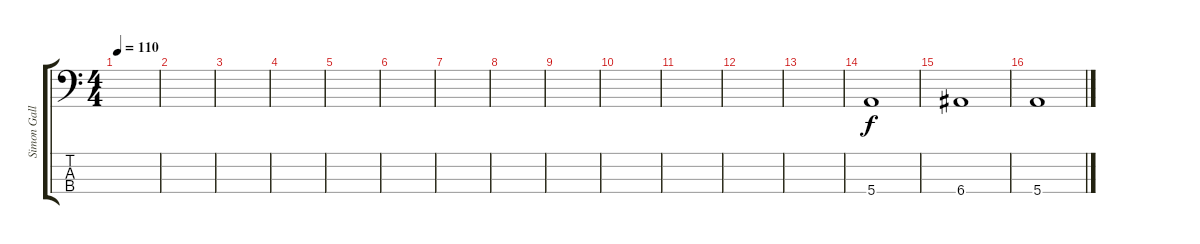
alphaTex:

\track ("Simon Gallup" "Simon Gall") {instrument electricbasspick}
\staff {score tabs}
\tuning (G2 D2 A1 E1) {hide}
\ts (4 4)
\tempo 110
\clef f4
\ks c
|
|
|
|
|
|
|
|
|
|
|
|
|
5.4.1 |
6.4.1 |
5.4.1
